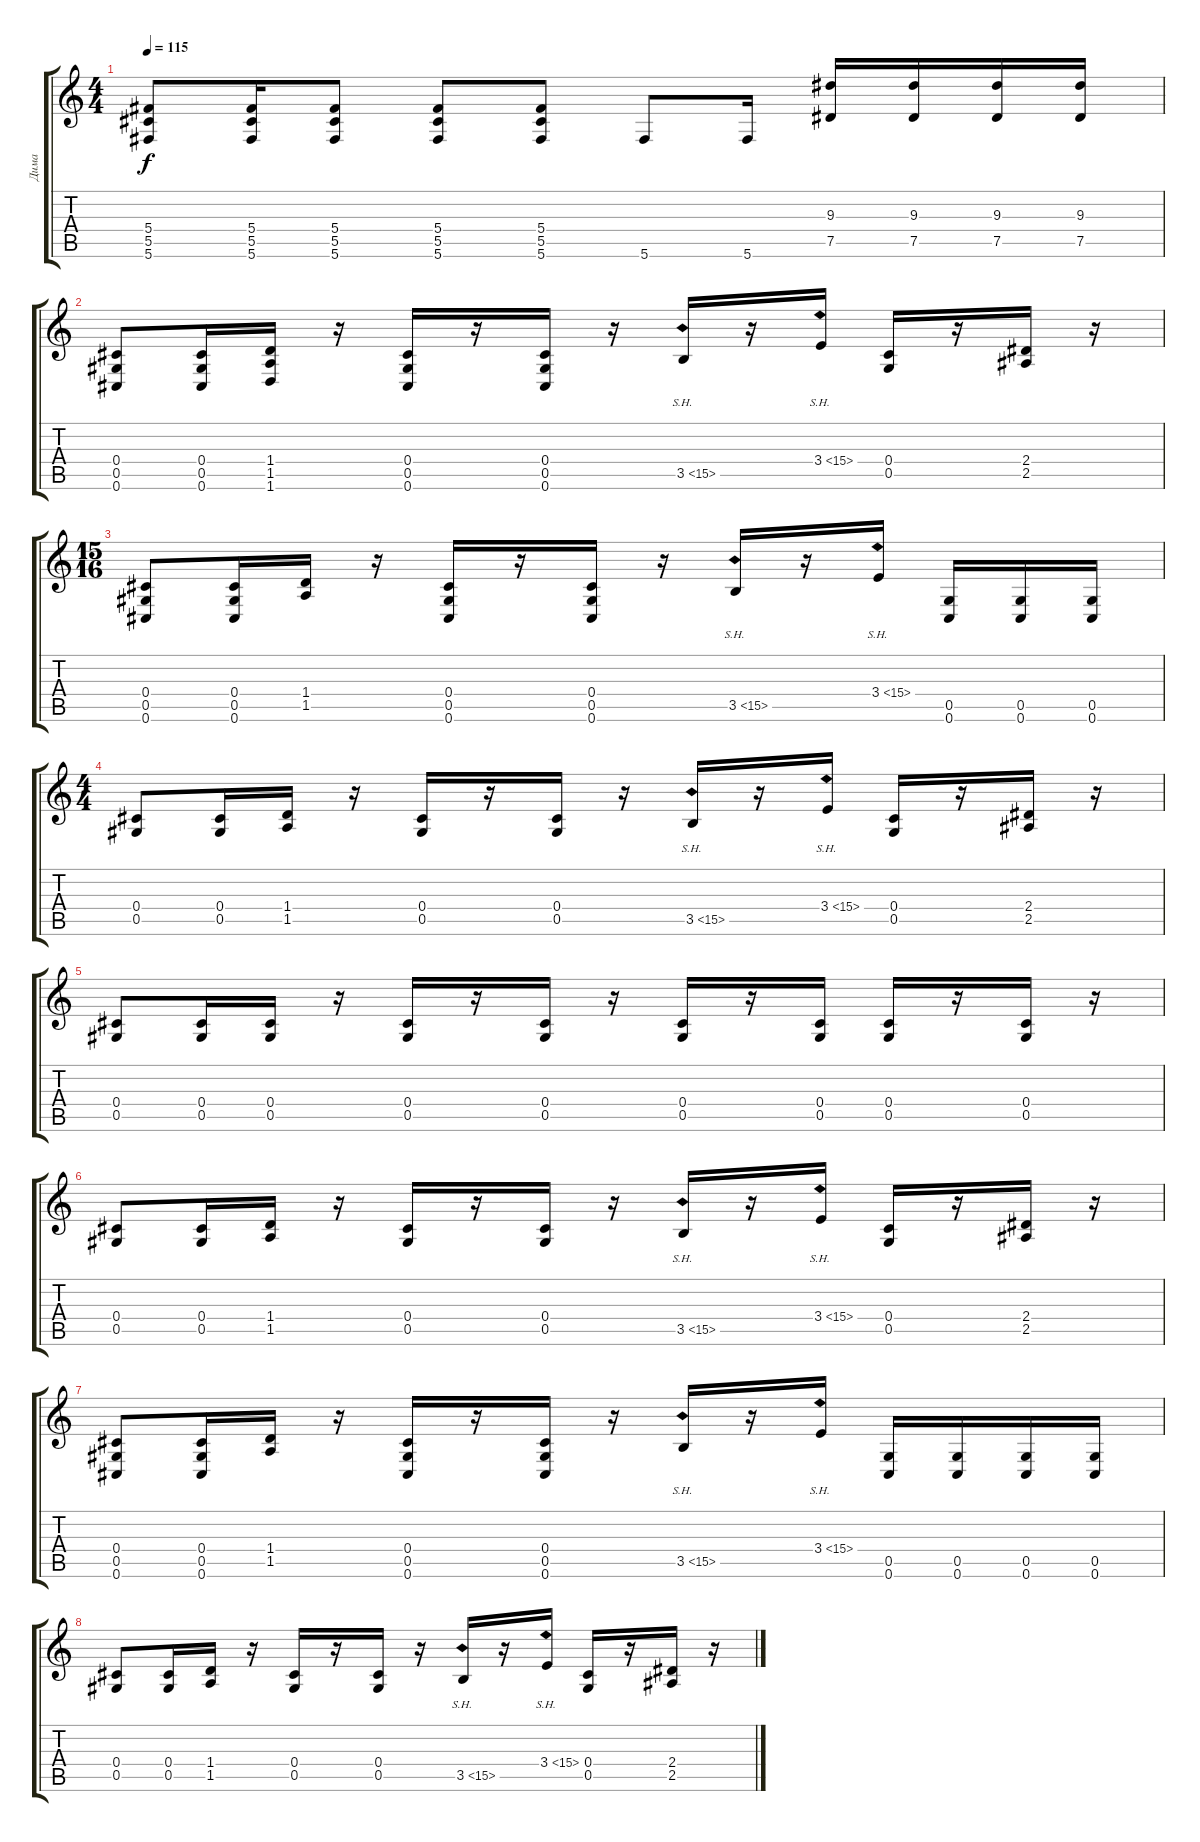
\track ("Дима" "Дима") {instrument distortionguitar}
\staff {score tabs}
\tuning (Eb4 Bb3 Gb3 Db3 Ab2 Db2) {hide}
\ts (4 4)
\tempo 115
\clef g2
\ks c
(5.4 5.5 5.6).8{dy f} (5.4 5.5 5.6).16 (5.4 5.5 5.6).8 (5.4 5.5 5.6).8 (5.4 5.5 5.6).8 5.6.8 5.6.16 (9.3 7.5).16 (9.3 7.5).16 (9.3 7.5).16 (9.3 7.5).16 |
(0.4 0.5 0.6).8 (0.4 0.5 0.6).16 (1.4 1.5 1.6).16 r.16 (0.4 0.5 0.6).16 r.16 (0.4 0.5 0.6).16 r.16 3.5{sh 12}.16 r.16 3.4{sh 12}.16 (0.4 0.5).16 r.16 (2.4 2.5).16 r.16 |
\ts (15 16)
(0.4 0.5 0.6).8 (0.4 0.5 0.6).16 (1.4 1.5).16 r.16 (0.4 0.5 0.6).16 r.16 (0.4 0.5 0.6).16 r.16 3.5{sh 12}.16 r.16 3.4{sh 12}.16 (0.5 0.6).16 (0.5 0.6).16 (0.5 0.6).16 |
\ts (4 4)
(0.4 0.5).8 (0.4 0.5).16 (1.4 1.5).16 r.16 (0.4 0.5).16 r.16 (0.4 0.5).16 r.16 3.5{sh 12}.16 r.16 3.4{sh 12}.16 (0.4 0.5).16 r.16 (2.4 2.5).16 r.16 |
(0.4 0.5).8 (0.4 0.5).16 (0.4 0.5).16 r.16 (0.4 0.5).16 r.16 (0.4 0.5).16 r.16 (0.4 0.5).16 r.16 (0.4 0.5).16 (0.4 0.5).16 r.16 (0.4 0.5).16 r.16 |
(0.4 0.5).8 (0.4 0.5).16 (1.4 1.5).16 r.16 (0.4 0.5).16 r.16 (0.4 0.5).16 r.16 3.5{sh 12}.16 r.16 3.4{sh 12}.16 (0.4 0.5).16 r.16 (2.4 2.5).16 r.16 |
(0.4 0.5 0.6).8 (0.4 0.5 0.6).16 (1.4 1.5).16 r.16 (0.4 0.5 0.6).16 r.16 (0.4 0.5 0.6).16 r.16 3.5{sh 12}.16 r.16 3.4{sh 12}.16 (0.5 0.6).16 (0.5 0.6).16 (0.5 0.6).16 (0.5 0.6).16 |
(0.4 0.5).8 (0.4 0.5).16 (1.4 1.5).16 r.16 (0.4 0.5).16 r.16 (0.4 0.5).16 r.16 3.5{sh 12}.16 r.16 3.4{sh 12}.16 (0.4 0.5).16 r.16 (2.4 2.5).16 r.16
